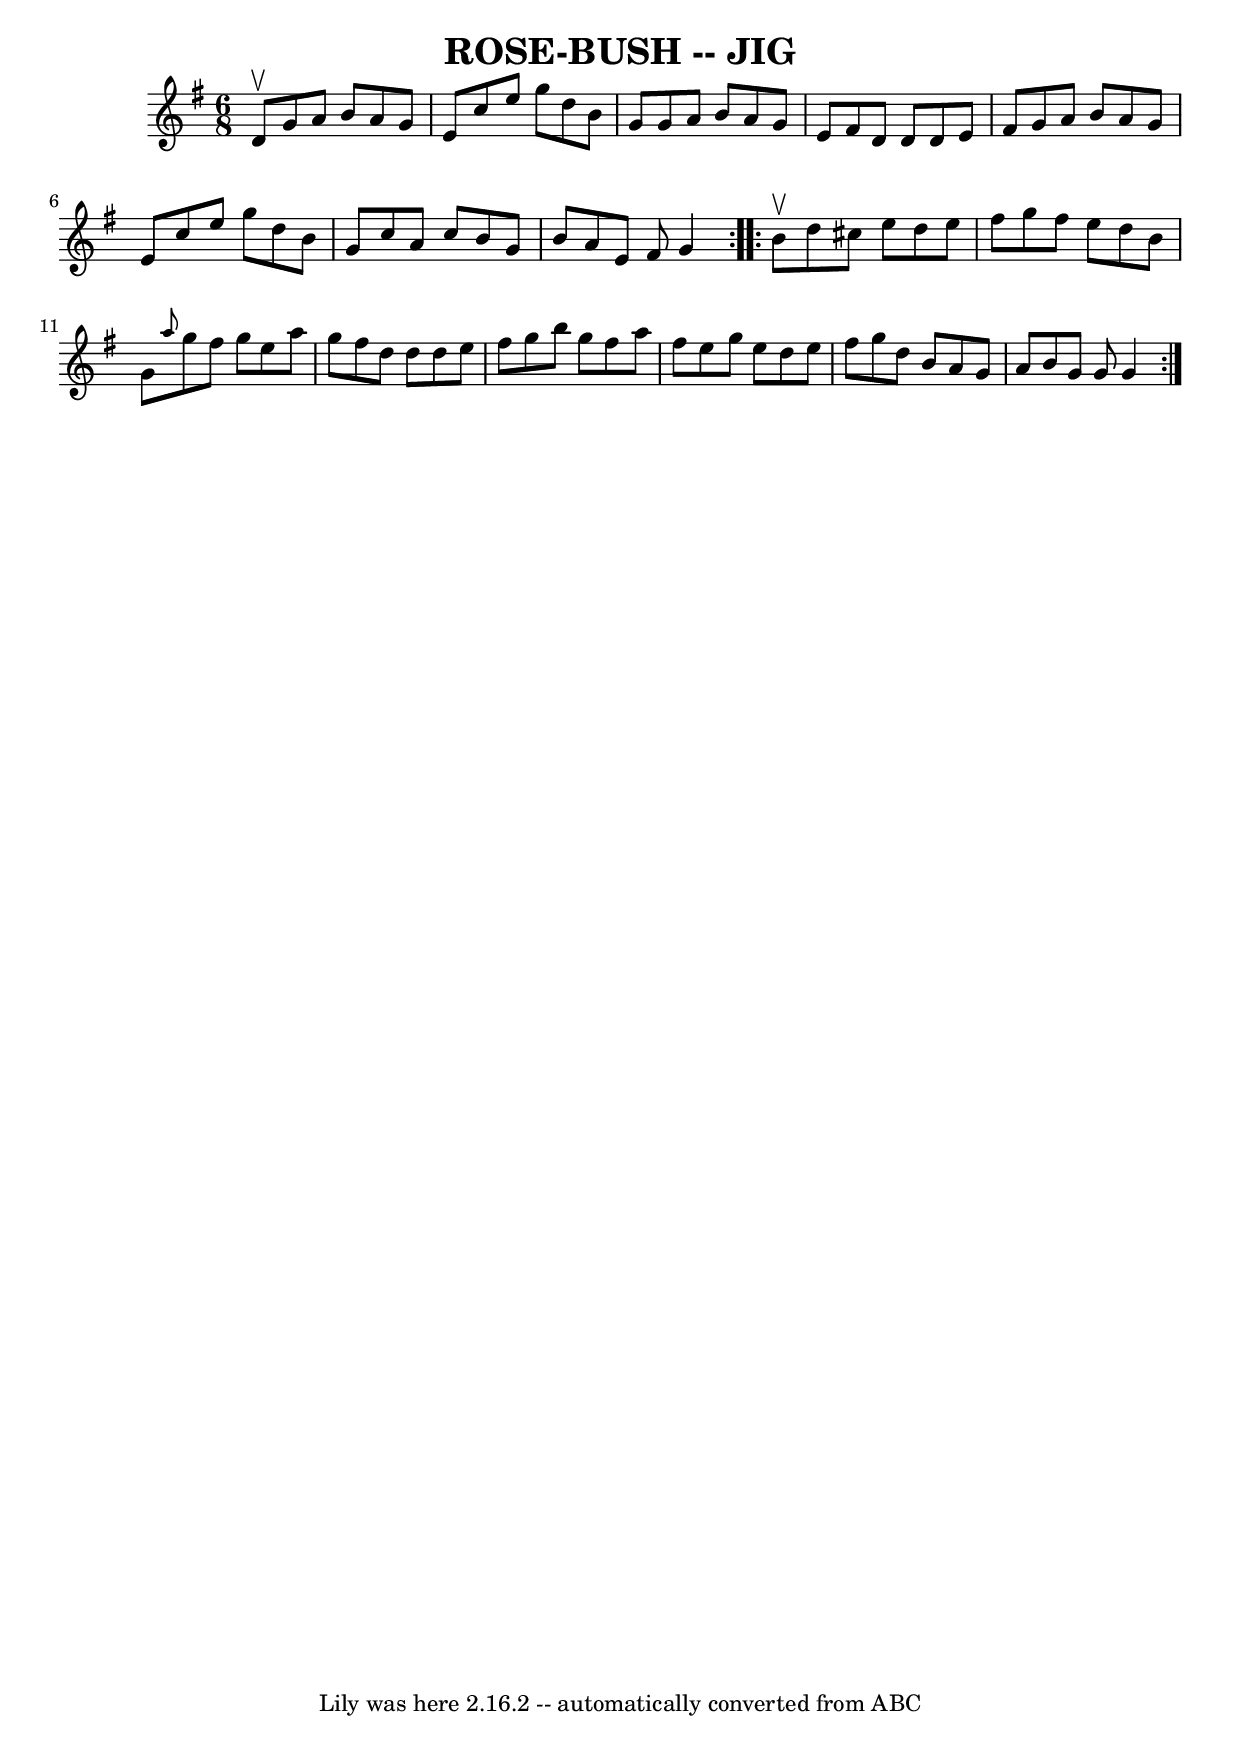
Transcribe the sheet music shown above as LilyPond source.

\version "2.16.2"
\include "Mammoth.ily"
\header {
  %% book = "Ryan's Mammoth Collection of Fiddle Tunes"
 crossRefNumber = "1"
 footnotes = ""
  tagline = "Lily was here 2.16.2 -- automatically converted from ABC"
  title = "ROSE-BUSH -- JIG"

}
voicedefault =  {



  \repeat volta 2 {

    \time 6/8 
    \key g \major d'8^\upbow        |
 g'8 a'8 b'8 a'8 g'8 e'8     |
 c''8 e''8 g''8 d''8 b'8 g'8     |
 g'8 a'8 b'8 a'8 g'8 e'8    |
 fs'8 d'8 d'8 d'8 e'8 fs'8         |
 g'8 a'8 b'8 a'8 g'8 e'8     |
 c''8 e''8 g''8 d''8 b'8 g'8    |
 c''8 a'8 c''8 b'8 g'8 b'8     |
 a'8 e'8 fs'8 g'4    

  }     
  \repeat volta 2 { b'8^\upbow        |
 d''8 cs''8 e''8 d''8 e''8 fs''8     |
 g''8 fs''8 e''8 d''8 b'8 g'8     |
    \grace { a''8  
	   } g''8 fs''8 g''8 e''8 a''8 g''8     |
 fs''8 d''8 d''8 d''8 e''8 fs''8         |
 g''8 b''8 g''8 fs''8 a''8 fs''8    |
 e''8 g''8 e''8 d''8 e''8 fs''8     |
 g''8 d''8 b'8 a'8 g'8 a'8     |
 b'8 g'8 g'8 g'4    
  }   

}

\score{
  <<

    \context Staff="default"
    {
      \voicedefault 
      
    }

  >>
  \layout {
    
  }
  \midi {
  }

}
